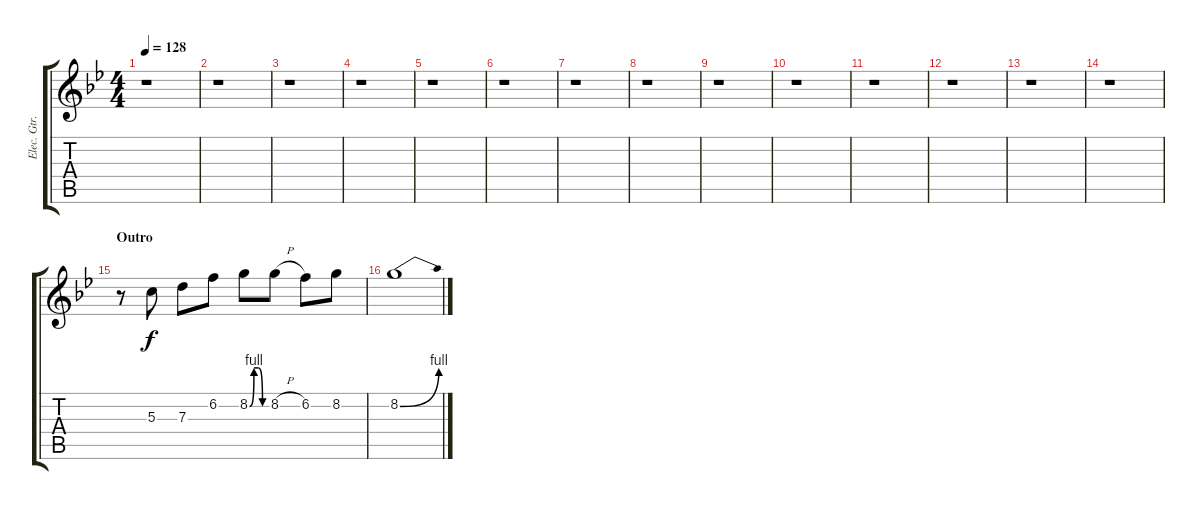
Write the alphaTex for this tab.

\track ("Elec. Gtr." "Elec. Gtr.") {instrument overdrivenguitar}
\staff {score tabs}
\tuning (E4 B3 G3 D3 A2 E2) {hide}
\ts (4 4)
\tempo 128
\clef g2
\ks bb
r.1{dy f} |
r.1 |
r.1 |
r.1 |
r.1 |
r.1 |
r.1 |
r.1 |
r.1 |
r.1 |
r.1 |
r.1 |
r.1 |
r.1 |
\section ("" "Outro")
r.8 5.3.8 7.3.8 6.2.8 8.2{be (custom 0 0 15 4 30 4 45 0 60 0)}.8 8.2{h}.8 6.2.8 8.2.8 |
8.2{be (bend 0 0 60 4)}.1
